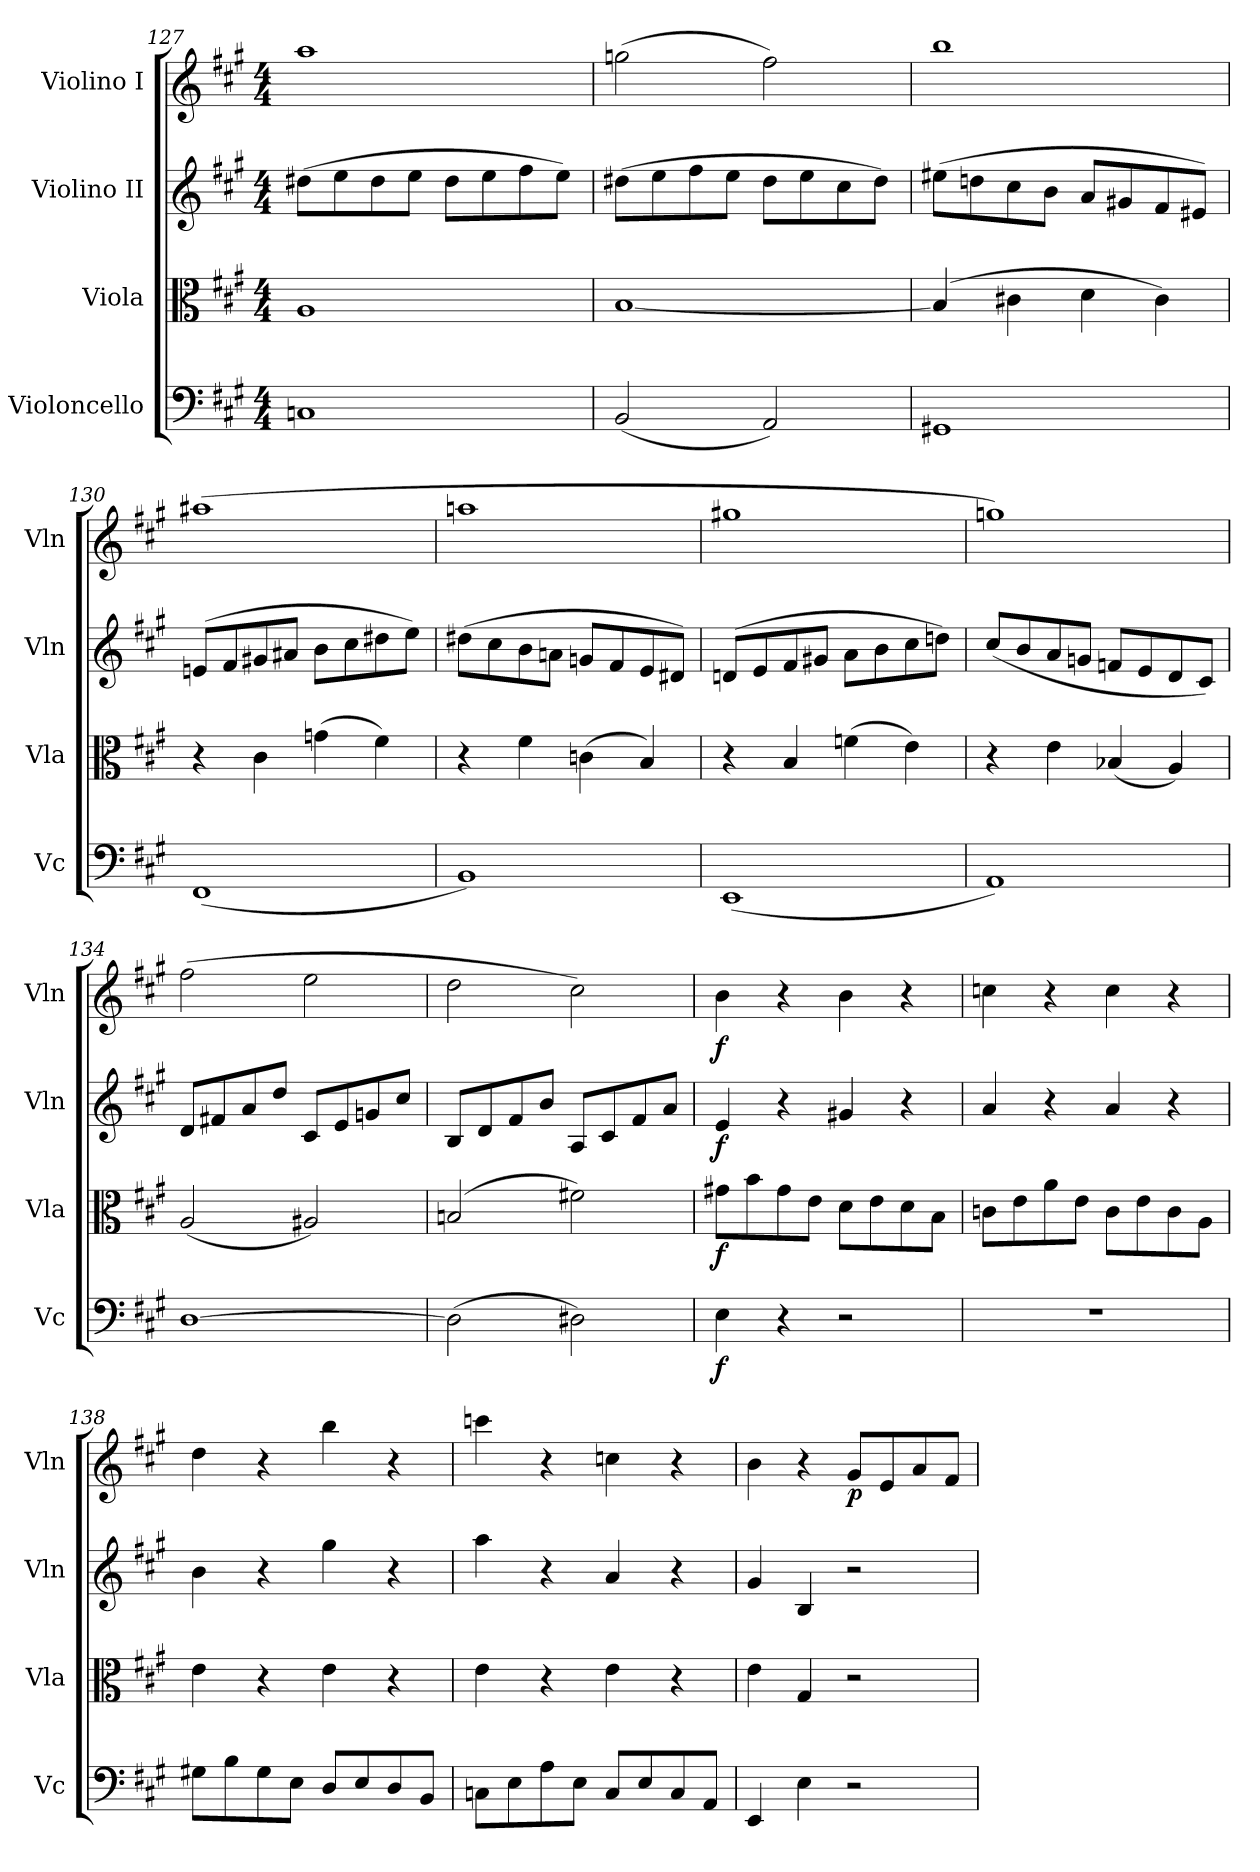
**kern	**dynam	**kern	**dynam	**kern	**dynam	**kern	**dynam
*part4	*part4	*part3	*part3	*part2	*part2	*part1	*part1
*staff4	*staff4	*staff3	*staff3	*staff2	*staff2	*staff1	*staff1
*I"Violoncello	*	*I"Viola	*	*I"Violino II	*	*I"Violino I	*
*I'Vc	*	*I'Vla	*	*I'Vln	*	*I'Vln	*
*clefF4	*	*clefC3	*	*clefG2	*	*clefG2	*
*k[f#c#g#]	*	*k[f#c#g#]	*	*k[f#c#g#]	*	*k[f#c#g#]	*
*A:	*	*A:	*	*A:	*	*A:	*
*M4/4	*	*M4/4	*	*M4/4	*	*M4/4	*
=127	=127	=127	=127	=127	=127	=127	=127
1Cn	.	1A	.	(8dd#XL	.	1aa	.
.	.	.	.	8ee	.	.	.
.	.	.	.	8dd#	.	.	.
.	.	.	.	8eeJ	.	.	.
.	.	.	.	8dd#L	.	.	.
.	.	.	.	8ee	.	.	.
.	.	.	.	8ff#	.	.	.
.	.	.	.	8eeJ)	.	.	.
!!LO:PB:g=z
=128	=128	=128	=128	=128	=128	=128	=128
(2BB	.	[1B	.	(8dd#XL	.	(2ggn	.
.	.	.	.	8ee	.	.	.
.	.	.	.	8ff#	.	.	.
.	.	.	.	8eeJ	.	.	.
2AA)	.	.	.	8dd#L	.	2ff#)	.
.	.	.	.	8ee	.	.	.
.	.	.	.	8cc#	.	.	.
.	.	.	.	8dd#J)	.	.	.
=129	=129	=129	=129	=129	=129	=129	=129
1GG#X	.	(4B]	.	(8ee#XL	.	1bb	.
.	.	.	.	8ddn	.	.	.
.	.	4c#X	.	8cc#	.	.	.
.	.	.	.	8bJ	.	.	.
.	.	4d	.	8aL	.	.	.
.	.	.	.	8g#X	.	.	.
.	.	4c#)	.	8f#	.	.	.
.	.	.	.	8e#XJ)	.	.	.
=130	=130	=130	=130	=130	=130	=130	=130
(1FF#	.	4r	.	(8enL	.	(>1aa#X	.
.	.	.	.	8f#	.	.	.
.	.	4c#	.	8g#X	.	.	.
.	.	.	.	8a#XJ	.	.	.
.	.	(4gn	.	8bL	.	.	.
.	.	.	.	8cc#	.	.	.
.	.	4f#)	.	8dd#X	.	.	.
.	.	.	.	8eeJ)	.	.	.
=131	=131	=131	=131	=131	=131	=131	=131
1BB)	.	4r	.	(8dd#XL	.	1aan	.
.	.	.	.	8cc#	.	.	.
.	.	4f#	.	8b	.	.	.
.	.	.	.	8anJ	.	.	.
.	.	(4cn	.	8gnL	.	.	.
.	.	.	.	8f#	.	.	.
.	.	4B)	.	8e	.	.	.
.	.	.	.	8d#XJ)	.	.	.
=132	=132	=132	=132	=132	=132	=132	=132
(<1EE	.	4r	.	(8dnL	.	1gg#X	.
.	.	.	.	8e	.	.	.
.	.	4B	.	8f#	.	.	.
.	.	.	.	8g#XJ	.	.	.
.	.	(4fn	.	8aL	.	.	.
.	.	.	.	8b	.	.	.
.	.	4e)	.	8cc#	.	.	.
.	.	.	.	8ddnJ)	.	.	.
!!LO:LB:g=z
=133	=133	=133	=133	=133	=133	=133	=133
1AA)	.	4r	.	(8cc#L	.	1ggn)	.
.	.	.	.	8b	.	.	.
.	.	4e	.	8a	.	.	.
.	.	.	.	8gnJ	.	.	.
.	.	(4B-X	.	8fnL	.	.	.
.	.	.	.	8e	.	.	.
.	.	4A)	.	8d	.	.	.
.	.	.	.	8c#J)	.	.	.
=134	=134	=134	=134	=134	=134	=134	=134
*^	*	*	*	*	*	*	*
[1D	2ryy	.	(2A	.	8dL	.	(2ff#	.
.	.	.	.	.	8f#X	.	.	.
.	.	.	.	.	8a	.	.	.
.	.	.	.	.	8ddJ	.	.	.
.	2ryy	crescendo	2A#X)	crescendo	8c#L	cresc.	2ee	crescendo
.	.	.	.	.	8e	.	.	.
.	.	.	.	.	8gn	.	.	.
.	.	.	.	.	8cc#J	.	.	.
*v	*v	*	*	*	*	*	*	*
=135	=135	=135	=135	=135	=135	=135	=135
(2D]	.	(2Bn	.	8BL	.	2dd	.
.	.	.	.	8d	.	.	.
.	.	.	.	8f#	.	.	.
.	.	.	.	8bJ	.	.	.
2D#X)	.	2f#X)	.	8AL	.	2cc#)	.
.	.	.	.	8c#	.	.	.
.	.	.	.	8f#	.	.	.
.	.	.	.	8aJ	.	.	.
=136	=136	=136	=136	=136	=136	=136	=136
4E	f	8g#XL	f	4e	f	4b	f
.	.	8b	.	.	.	.	.
4r	.	8g#	.	4r	.	4r	.
.	.	8eJ	.	.	.	.	.
2r	.	8dL	.	4g#X	.	4b	.
.	.	8e	.	.	.	.	.
.	.	8d	.	4r	.	4r	.
.	.	8BJ	.	.	.	.	.
=137	=137	=137	=137	=137	=137	=137	=137
1r	.	8cnL	.	4a	.	4ccn	.
.	.	8e	.	.	.	.	.
.	.	8a	.	4r	.	4r	.
.	.	8eJ	.	.	.	.	.
.	.	8cL	.	4a	.	4cc	.
.	.	8e	.	.	.	.	.
.	.	8c	.	4r	.	4r	.
.	.	8AJ	.	.	.	.	.
!!LO:LB:g=z
=138	=138	=138	=138	=138	=138	=138	=138
8G#XL	.	4e	.	4b	.	4dd	.
8B	.	.	.	.	.	.	.
8G#	.	4r	.	4r	.	4r	.
8EJ	.	.	.	.	.	.	.
8DL	.	4e	.	4gg#	.	4bb	.
8E	.	.	.	.	.	.	.
8D	.	4r	.	4r	.	4r	.
8BBJ	.	.	.	.	.	.	.
=139	=139	=139	=139	=139	=139	=139	=139
8CnL	.	4e	.	4aa	.	4cccn	.
8E	.	.	.	.	.	.	.
8A	.	4r	.	4r	.	4r	.
8EJ	.	.	.	.	.	.	.
8CL	.	4e	.	4a	.	4ccn	.
8E	.	.	.	.	.	.	.
8C	.	4r	.	4r	.	4r	.
8AAJ	.	.	.	.	.	.	.
=140	=140	=140	=140	=140	=140	=140	=140
4EE	.	4e	.	4g#	.	4b	.
4E	.	4G#	.	4B	.	4r	.
2r	.	2r	.	2r	.	8g#L	p
.	.	.	.	.	.	8e	.
.	.	.	.	.	.	8a	.
.	.	.	.	.	.	8f#J	.
=	=	=	=	=	=	=	=
*-	*-	*-	*-	*-	*-	*-	*-
